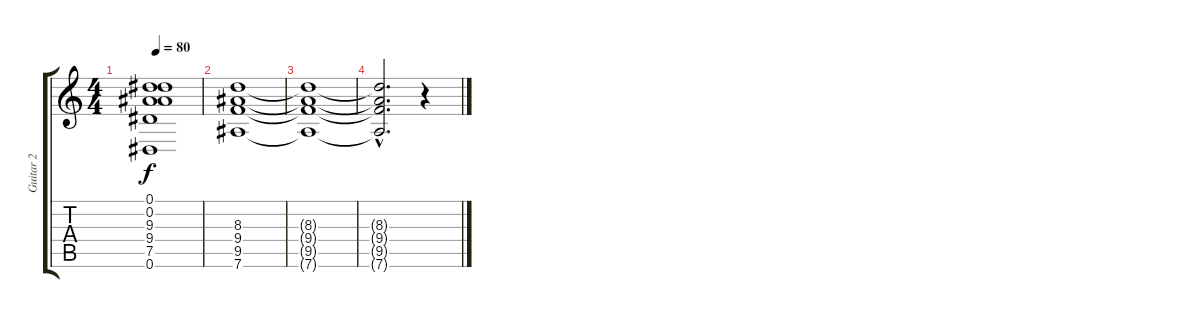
\track ("Guitar 2" "Guitar 2") {instrument overdrivenguitar}
\staff {score tabs}
\tuning (Eb4 Bb3 Gb3 Db3 Ab2 Eb2) {hide}
\ts (4 4)
\tempo 80
\clef g2
\ks c
(0.1 0.2 9.3 9.4 7.5 0.6).1{dy f} |
(8.3 9.4 9.5 7.6).1 |
(8.3{t} 9.4{t} 9.5{t} 7.6{t}).1 |
(8.3{hac t} 9.4{hac t} 9.5{hac t} 7.6{hac t}).2{d} r.4
